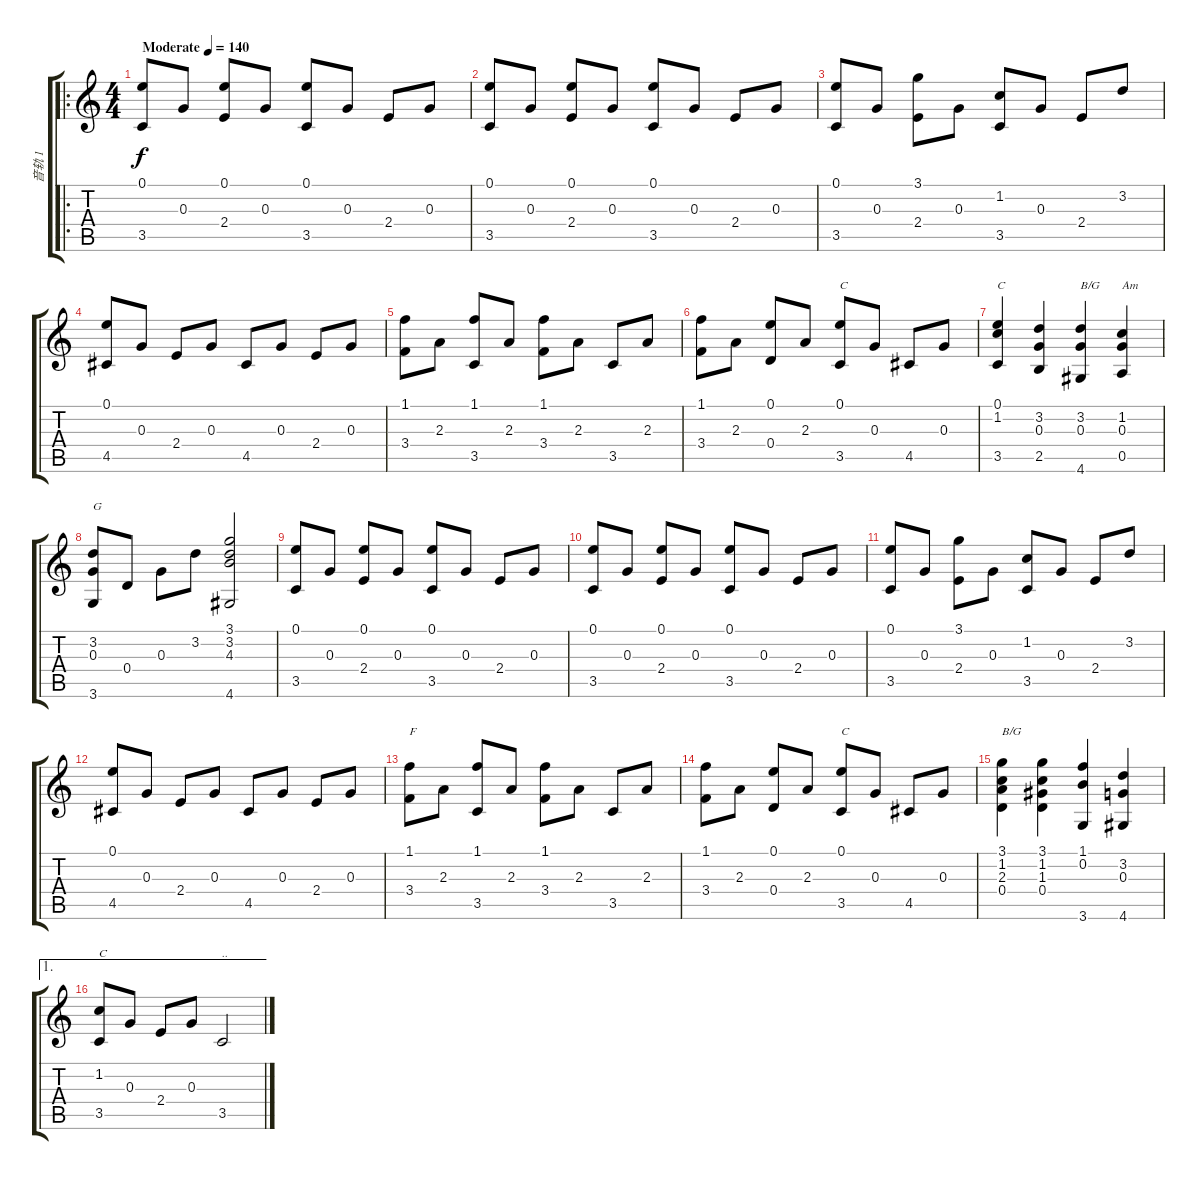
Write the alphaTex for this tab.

\track ("音轨 1" "音轨 1") {instrument acousticguitarsteel}
\staff {score tabs}
\tuning (E4 B3 G3 D3 A2 E2) {hide}
\ro
\ts (4 4)
\tempo (140 "Moderate")
\clef g2
\ks c
(0.1 3.5).8{dy f instrument acousticguitarsteel} 0.3.8 (0.1 2.4).8 0.3.8 (0.1 3.5).8 0.3.8 2.4.8 0.3.8 |
(0.1 3.5).8 0.3.8 (0.1 2.4).8 0.3.8 (0.1 3.5).8 0.3.8 2.4.8 0.3.8 |
(0.1 3.5).8 0.3.8 (3.1 2.4).8 0.3.8 (1.2 3.5).8 0.3.8 2.4.8 3.2.8 |
(0.1 4.5).8 0.3.8 2.4.8 0.3.8 4.5.8 0.3.8 2.4.8 0.3.8 |
(1.1 3.4).8 2.3.8 (1.1 3.5).8 2.3.8 (1.1 3.4).8 2.3.8 3.5.8 2.3.8 |
(1.1 3.4).8 2.3.8 (0.1 0.4).8 2.3.8 (0.1 3.5).8{txt "C"} 0.3.8 4.5.8 0.3.8 |
(0.1 1.2 3.5).4{txt "C"} (3.2 0.3 2.5).4 (3.2 0.3 4.6).4{txt "B/G"} (1.2 0.3 0.5).4{txt "Am"} |
(3.2 0.3 3.6).8{txt "G"} 0.4.8 0.3.8 3.2.8 (3.1 3.2 4.3 4.6).2 |
(0.1 3.5).8 0.3.8 (0.1 2.4).8 0.3.8 (0.1 3.5).8 0.3.8 2.4.8 0.3.8 |
(0.1 3.5).8 0.3.8 (0.1 2.4).8 0.3.8 (0.1 3.5).8 0.3.8 2.4.8 0.3.8 |
(0.1 3.5).8 0.3.8 (3.1 2.4).8 0.3.8 (1.2 3.5).8 0.3.8 2.4.8 3.2.8 |
(0.1 4.5).8 0.3.8 2.4.8 0.3.8 4.5.8 0.3.8 2.4.8 0.3.8 |
(1.1 3.4).8{txt "F"} 2.3.8 (1.1 3.5).8 2.3.8 (1.1 3.4).8 2.3.8 3.5.8 2.3.8 |
(1.1 3.4).8 2.3.8 (0.1 0.4).8 2.3.8 (0.1 3.5).8{txt "C"} 0.3.8 4.5.8 0.3.8 |
(3.1 1.2 2.3 0.4).4{txt "B/G"} (3.1 1.2 1.3 0.4).4 (1.1 0.2 3.6).4 (3.2 0.3 4.6).4 |
\ae 1
(1.2 3.5).8{txt "C"} 0.3.8 2.4.8 0.3.8 3.5.2{txt ".."}
